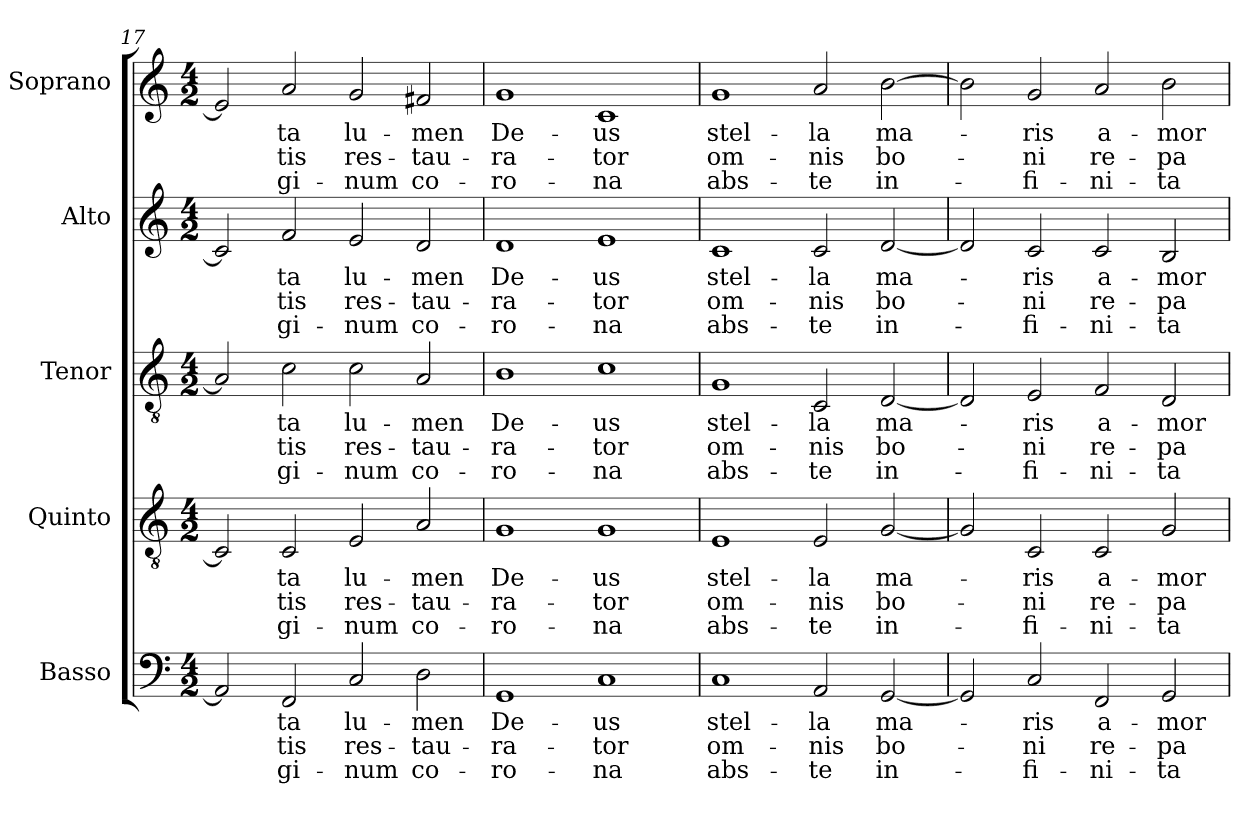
**kern	**text	**text	**text	**kern	**text	**text	**text	**kern	**text	**text	**text	**kern	**text	**text	**text	**kern	**text	**text	**text
*part5	*part5	*part5	*part5	*part4	*part4	*part4	*part4	*part3	*part3	*part3	*part3	*part2	*part2	*part2	*part2	*part1	*part1	*part1	*part1
*staff5	*staff5	*staff5	*staff5	*staff4	*staff4	*staff4	*staff4	*staff3	*staff3	*staff3	*staff3	*staff2	*staff2	*staff2	*staff2	*staff1	*staff1	*staff1	*staff1
*I"Basso	*	*	*	*I"Quinto	*	*	*	*I"Tenor	*	*	*	*I"Alto	*	*	*	*I"Soprano	*	*	*
*I'B.	*	*	*	*I'Q.	*	*	*	*I'T.	*	*	*	*I'A.	*	*	*	*I'S.	*	*	*
*clefF4	*	*	*	*clefGv2	*	*	*	*clefGv2	*	*	*	*clefG2	*	*	*	*clefG2	*	*	*
*	*	*	*	*ITrd7c12	*	*	*	*ITrd7c12	*	*	*	*	*	*	*	*	*	*	*
*k[]	*	*	*	*k[]	*	*	*	*k[]	*	*	*	*k[]	*	*	*	*k[]	*	*	*
*C:	*	*	*	*C:	*	*	*	*C:	*	*	*	*C:	*	*	*	*C:	*	*	*
*M4/2	*	*	*	*M4/2	*	*	*	*M4/2	*	*	*	*M4/2	*	*	*	*M4/2	*	*	*
=17	=17	=17	=17	=17	=17	=17	=17	=17	=17	=17	=17	=17	=17	=17	=17	=17	=17	=17	=17
2AAi/]	.	.	.	2CCi/]	.	.	.	2AAi/]	.	.	.	2ci/]	.	.	.	2ei/]	.	.	.
!	!LO:LY:b:color=#000000	!LO:LY:b:color=#000000	!LO:LY:b:color=#000000	!	!	!	!	!	!	!	!	!	!	!	!	!	!	!	!
!	!	!	!	!	!LO:LY:b:color=#000000	!LO:LY:b:color=#000000	!LO:LY:b:color=#000000	!	!	!	!	!	!	!	!	!	!	!	!
!	!	!	!	!	!	!	!	!	!LO:LY:b:color=#000000	!LO:LY:b:color=#000000	!LO:LY:b:color=#000000	!	!	!	!	!	!	!	!
!	!	!	!	!	!	!	!	!	!	!	!	!	!LO:LY:b:color=#000000	!LO:LY:b:color=#000000	!LO:LY:b:color=#000000	!	!	!	!
!	!	!	!	!	!	!	!	!	!	!	!	!	!	!	!	!	!LO:LY:b:color=#000000	!LO:LY:b:color=#000000	!LO:LY:b:color=#000000
2FFi/	-ta	-tis	-gi-	2CCi/	-ta	-tis	-gi-	2Ci\	-ta	-tis	-gi-	2fi/	-ta	-tis	-gi-	2ai/	-ta	-tis	-gi-
!	!LO:LY:b:color=#000000	!LO:LY:b:color=#000000	!LO:LY:b:color=#000000	!	!	!	!	!	!	!	!	!	!	!	!	!	!	!	!
!	!	!	!	!	!LO:LY:b:color=#000000	!LO:LY:b:color=#000000	!LO:LY:b:color=#000000	!	!	!	!	!	!	!	!	!	!	!	!
!	!	!	!	!	!	!	!	!	!LO:LY:b:color=#000000	!LO:LY:b:color=#000000	!LO:LY:b:color=#000000	!	!	!	!	!	!	!	!
!	!	!	!	!	!	!	!	!	!	!	!	!	!LO:LY:b:color=#000000	!LO:LY:b:color=#000000	!LO:LY:b:color=#000000	!	!	!	!
!	!	!	!	!	!	!	!	!	!	!	!	!	!	!	!	!	!LO:LY:b:color=#000000	!LO:LY:b:color=#000000	!LO:LY:b:color=#000000
2Ci/	lu-	res-	-num	2EEi/	lu-	res-	-num	2Ci\	lu-	res-	-num	2ei/	lu-	res-	-num	2gi/	lu-	res-	-num
!	!LO:LY:b:color=#000000	!LO:LY:b:color=#000000	!LO:LY:b:color=#000000	!	!	!	!	!	!	!	!	!	!	!	!	!	!	!	!
!	!	!	!	!	!LO:LY:b:color=#000000	!LO:LY:b:color=#000000	!LO:LY:b:color=#000000	!	!	!	!	!	!	!	!	!	!	!	!
!	!	!	!	!	!	!	!	!	!LO:LY:b:color=#000000	!LO:LY:b:color=#000000	!LO:LY:b:color=#000000	!	!	!	!	!	!	!	!
!	!	!	!	!	!	!	!	!	!	!	!	!	!LO:LY:b:color=#000000	!LO:LY:b:color=#000000	!LO:LY:b:color=#000000	!	!	!	!
!	!	!	!	!	!	!	!	!	!	!	!	!	!	!	!	!	!LO:LY:b:color=#000000	!LO:LY:b:color=#000000	!LO:LY:b:color=#000000
2Di\	-men	-tau-	co-	2AAi/	-men	-tau-	co-	2AAi/	-men	-tau-	co-	2di/	-men	-tau-	co-	2f#Xi/	-men	-tau-	co-
=18	=18	=18	=18	=18	=18	=18	=18	=18	=18	=18	=18	=18	=18	=18	=18	=18	=18	=18	=18
!	!LO:LY:b:color=#000000	!LO:LY:b:color=#000000	!LO:LY:b:color=#000000	!	!	!	!	!	!	!	!	!	!	!	!	!	!	!	!
!	!	!	!	!	!LO:LY:b:color=#000000	!LO:LY:b:color=#000000	!LO:LY:b:color=#000000	!	!	!	!	!	!	!	!	!	!	!	!
!	!	!	!	!	!	!	!	!	!LO:LY:b:color=#000000	!LO:LY:b:color=#000000	!LO:LY:b:color=#000000	!	!	!	!	!	!	!	!
!	!	!	!	!	!	!	!	!	!	!	!	!	!LO:LY:b:color=#000000	!LO:LY:b:color=#000000	!LO:LY:b:color=#000000	!	!	!	!
!	!	!	!	!	!	!	!	!	!	!	!	!	!	!	!	!	!LO:LY:b:color=#000000	!LO:LY:b:color=#000000	!LO:LY:b:color=#000000
1GGi	De-	-ra-	-ro-	1GGi	De-	-ra-	-ro-	1BBi	De-	-ra-	-ro-	1di	De-	-ra-	-ro-	1gi	De-	-ra-	-ro-
!	!LO:LY:b:color=#000000	!LO:LY:b:color=#000000	!LO:LY:b:color=#000000	!	!	!	!	!	!	!	!	!	!	!	!	!	!	!	!
!	!	!	!	!	!LO:LY:b:color=#000000	!LO:LY:b:color=#000000	!LO:LY:b:color=#000000	!	!	!	!	!	!	!	!	!	!	!	!
!	!	!	!	!	!	!	!	!	!LO:LY:b:color=#000000	!LO:LY:b:color=#000000	!LO:LY:b:color=#000000	!	!	!	!	!	!	!	!
!	!	!	!	!	!	!	!	!	!	!	!	!	!LO:LY:b:color=#000000	!LO:LY:b:color=#000000	!LO:LY:b:color=#000000	!	!	!	!
!	!	!	!	!	!	!	!	!	!	!	!	!	!	!	!	!	!LO:LY:b:color=#000000	!LO:LY:b:color=#000000	!LO:LY:b:color=#000000
1Ci	-us	-tor	-na	1GGi	-us	-tor	-na	1Ci	-us	-tor	-na	1ei	-us	-tor	-na	1ci	-us	-tor	-na
=19	=19	=19	=19	=19	=19	=19	=19	=19	=19	=19	=19	=19	=19	=19	=19	=19	=19	=19	=19
!	!LO:LY:b:color=#000000	!LO:LY:b:color=#000000	!LO:LY:b:color=#000000	!	!	!	!	!	!	!	!	!	!	!	!	!	!	!	!
!	!	!	!	!	!LO:LY:b:color=#000000	!LO:LY:b:color=#000000	!LO:LY:b:color=#000000	!	!	!	!	!	!	!	!	!	!	!	!
!	!	!	!	!	!	!	!	!	!LO:LY:b:color=#000000	!LO:LY:b:color=#000000	!LO:LY:b:color=#000000	!	!	!	!	!	!	!	!
!	!	!	!	!	!	!	!	!	!	!	!	!	!LO:LY:b:color=#000000	!LO:LY:b:color=#000000	!LO:LY:b:color=#000000	!	!	!	!
!	!	!	!	!	!	!	!	!	!	!	!	!	!	!	!	!	!LO:LY:b:color=#000000	!LO:LY:b:color=#000000	!LO:LY:b:color=#000000
1Ci	stel-	om-	abs-	1EEi	stel-	om-	abs-	1GGi	stel-	om-	abs-	1ci	stel-	om-	abs-	1gi	stel-	om-	abs-
!	!LO:LY:b:color=#000000	!LO:LY:b:color=#000000	!LO:LY:b:color=#000000	!	!	!	!	!	!	!	!	!	!	!	!	!	!	!	!
!	!	!	!	!	!LO:LY:b:color=#000000	!LO:LY:b:color=#000000	!LO:LY:b:color=#000000	!	!	!	!	!	!	!	!	!	!	!	!
!	!	!	!	!	!	!	!	!	!LO:LY:b:color=#000000	!LO:LY:b:color=#000000	!LO:LY:b:color=#000000	!	!	!	!	!	!	!	!
!	!	!	!	!	!	!	!	!	!	!	!	!	!LO:LY:b:color=#000000	!LO:LY:b:color=#000000	!LO:LY:b:color=#000000	!	!	!	!
!	!	!	!	!	!	!	!	!	!	!	!	!	!	!	!	!	!LO:LY:b:color=#000000	!LO:LY:b:color=#000000	!LO:LY:b:color=#000000
2AAi/	-la	-nis	-te	2EEi/	-la	-nis	-te	2CCi/	-la	-nis	-te	2ci/	-la	-nis	-te	2ai/	-la	-nis	-te
!	!LO:LY:b:color=#000000	!LO:LY:b:color=#000000	!LO:LY:b:color=#000000	!	!	!	!	!	!	!	!	!	!	!	!	!	!	!	!
!	!	!	!	!	!LO:LY:b:color=#000000	!LO:LY:b:color=#000000	!LO:LY:b:color=#000000	!	!	!	!	!	!	!	!	!	!	!	!
!	!	!	!	!	!	!	!	!	!LO:LY:b:color=#000000	!LO:LY:b:color=#000000	!LO:LY:b:color=#000000	!	!	!	!	!	!	!	!
!	!	!	!	!	!	!	!	!	!	!	!	!	!LO:LY:b:color=#000000	!LO:LY:b:color=#000000	!LO:LY:b:color=#000000	!	!	!	!
!	!	!	!	!	!	!	!	!	!	!	!	!	!	!	!	!	!LO:LY:b:color=#000000	!LO:LY:b:color=#000000	!LO:LY:b:color=#000000
[2GGi/	ma-	bo-	in-	[2GGi/	ma-	bo-	in-	[2DDi/	ma-	bo-	in-	[2di/	ma-	bo-	in-	[2bi\	ma-	bo-	in-
!!LO:LB:g=z
=20	=20	=20	=20	=20	=20	=20	=20	=20	=20	=20	=20	=20	=20	=20	=20	=20	=20	=20	=20
2GGi/]	.	.	.	2GGi/]	.	.	.	2DDi/]	.	.	.	2di/]	.	.	.	2bi\]	.	.	.
!	!LO:LY:b:color=#000000	!LO:LY:b:color=#000000	!LO:LY:b:color=#000000	!	!	!	!	!	!	!	!	!	!	!	!	!	!	!	!
!	!	!	!	!	!LO:LY:b:color=#000000	!LO:LY:b:color=#000000	!LO:LY:b:color=#000000	!	!	!	!	!	!	!	!	!	!	!	!
!	!	!	!	!	!	!	!	!	!LO:LY:b:color=#000000	!LO:LY:b:color=#000000	!LO:LY:b:color=#000000	!	!	!	!	!	!	!	!
!	!	!	!	!	!	!	!	!	!	!	!	!	!LO:LY:b:color=#000000	!LO:LY:b:color=#000000	!LO:LY:b:color=#000000	!	!	!	!
!	!	!	!	!	!	!	!	!	!	!	!	!	!	!	!	!	!LO:LY:b:color=#000000	!LO:LY:b:color=#000000	!LO:LY:b:color=#000000
2Ci/	-ris	-ni	-fi-	2CCi/	-ris	-ni	-fi-	2EEi/	-ris	-ni	-fi-	2ci/	-ris	-ni	-fi-	2gi/	-ris	-ni	-fi-
!	!LO:LY:b:color=#000000	!LO:LY:b:color=#000000	!LO:LY:b:color=#000000	!	!	!	!	!	!	!	!	!	!	!	!	!	!	!	!
!	!	!	!	!	!LO:LY:b:color=#000000	!LO:LY:b:color=#000000	!LO:LY:b:color=#000000	!	!	!	!	!	!	!	!	!	!	!	!
!	!	!	!	!	!	!	!	!	!LO:LY:b:color=#000000	!LO:LY:b:color=#000000	!LO:LY:b:color=#000000	!	!	!	!	!	!	!	!
!	!	!	!	!	!	!	!	!	!	!	!	!	!LO:LY:b:color=#000000	!LO:LY:b:color=#000000	!LO:LY:b:color=#000000	!	!	!	!
!	!	!	!	!	!	!	!	!	!	!	!	!	!	!	!	!	!LO:LY:b:color=#000000	!LO:LY:b:color=#000000	!LO:LY:b:color=#000000
2FFi/	a-	re-	-ni-	2CCi/	a-	re-	-ni-	2FFi/	a-	re-	-ni-	2ci/	a-	re-	-ni-	2ai/	a-	re-	-ni-
!	!LO:LY:b:color=#000000	!LO:LY:b:color=#000000	!LO:LY:b:color=#000000	!	!	!	!	!	!	!	!	!	!	!	!	!	!	!	!
!	!	!	!	!	!LO:LY:b:color=#000000	!LO:LY:b:color=#000000	!LO:LY:b:color=#000000	!	!	!	!	!	!	!	!	!	!	!	!
!	!	!	!	!	!	!	!	!	!LO:LY:b:color=#000000	!LO:LY:b:color=#000000	!LO:LY:b:color=#000000	!	!	!	!	!	!	!	!
!	!	!	!	!	!	!	!	!	!	!	!	!	!LO:LY:b:color=#000000	!LO:LY:b:color=#000000	!LO:LY:b:color=#000000	!	!	!	!
!	!	!	!	!	!	!	!	!	!	!	!	!	!	!	!	!	!LO:LY:b:color=#000000	!LO:LY:b:color=#000000	!LO:LY:b:color=#000000
2GGi/	-mor	-pa-	-ta	2GGi/	-mor	-pa-	-ta	2DDi/	-mor	-pa-	-ta	2Bi/	-mor	-pa-	-ta	2bi\	-mor	-pa-	-ta
=	=	=	=	=	=	=	=	=	=	=	=	=	=	=	=	=	=	=	=
*-	*-	*-	*-	*-	*-	*-	*-	*-	*-	*-	*-	*-	*-	*-	*-	*-	*-	*-	*-
